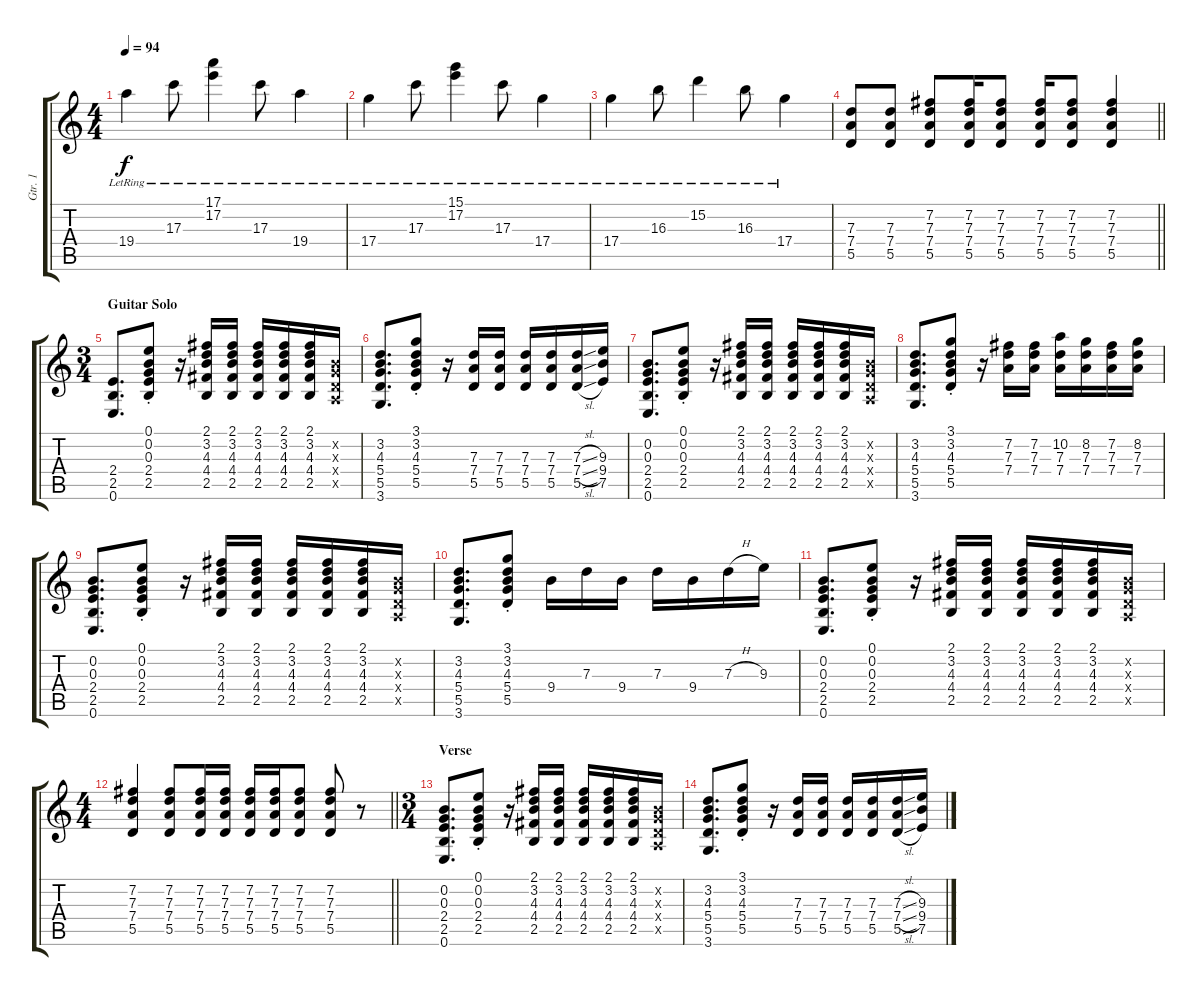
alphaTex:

\track ("Gtr. 1" "Gtr. 1") {instrument electricguitarclean}
\staff {score tabs}
\tuning (E4 B3 G3 D3 A2 E2) {hide}
\ts (4 4)
\tempo 94
\clef g2
\ks c
19.4{lr}.4{dy f} 17.3{lr}.8 (17.1{lr} 17.2{lr}).4 17.3{lr}.8 19.4{lr}.4 |
17.4{lr}.4 17.3{lr}.8 (15.1{lr} 17.2{lr}).4 17.3{lr}.8 17.4{lr}.4 |
17.4{lr}.4 16.3{lr}.8 15.2{lr}.4 16.3{lr}.8 17.4{lr}.4 |
\barLineRight lightlight
(7.3 7.4 5.5).8 (7.3 7.4 5.5).8 (7.2 7.3 7.4 5.5).8 (7.2 7.3 7.4 5.5).16 (7.2 7.3 7.4 5.5).8 (7.2 7.3 7.4 5.5).16 (7.2 7.3 7.4 5.5).8 (7.2 7.3 7.4 5.5).4 |
\ts (3 4)
\section ("" "Guitar Solo")
(2.4 2.5 0.6).8{d} (0.1{st} 0.2{st} 0.3{st} 2.4{st} 2.5{st}).8 r.16 (2.1 3.2 4.3 4.4 2.5).16 (2.1 3.2 4.3 4.4 2.5).16 (2.1 3.2 4.3 4.4 2.5).16 (2.1 3.2 4.3 4.4 2.5).16 (2.1 3.2 4.3 4.4 2.5).16 (0.2{x} 0.3{x} 0.4{x} 0.5{x}).16 |
(3.2 4.3 5.4 5.5 3.6).8{d} (3.1{st} 3.2{st} 4.3{st} 5.4{st} 5.5{st}).8 r.16 (7.3 7.4 5.5).16 (7.3 7.4 5.5).16 (7.3 7.4 5.5).16 (7.3 7.4 5.5).16 (7.3{sl} 7.4{sl} 5.5{sl}).16 (9.3 9.4 7.5).16 |
(0.2 0.3 2.4 2.5 0.6).8{d} (0.1{st} 0.2{st} 0.3{st} 2.4{st} 2.5{st}).8 r.16 (2.1 3.2 4.3 4.4 2.5).16 (2.1 3.2 4.3 4.4 2.5).16 (2.1 3.2 4.3 4.4 2.5).16 (2.1 3.2 4.3 4.4 2.5).16 (2.1 3.2 4.3 4.4 2.5).16 (0.2{x} 0.3{x} 0.4{x} 0.5{x}).16 |
(3.2 4.3 5.4 5.5 3.6).8{d} (3.1{st} 3.2{st} 4.3{st} 5.4{st} 5.5{st}).8 r.16 (7.2 7.3 7.4).16 (7.2 7.3 7.4).16 (10.2 7.3 7.4).16 (8.2 7.3 7.4).16 (7.2 7.3 7.4).16 (8.2 7.3 7.4).16 |
(0.2 0.3 2.4 2.5 0.6).8{d} (0.1{st} 0.2{st} 0.3{st} 2.4{st} 2.5{st}).8 r.16 (2.1 3.2 4.3 4.4 2.5).16 (2.1 3.2 4.3 4.4 2.5).16 (2.1 3.2 4.3 4.4 2.5).16 (2.1 3.2 4.3 4.4 2.5).16 (2.1 3.2 4.3 4.4 2.5).16 (0.2{x} 0.3{x} 0.4{x} 0.5{x}).16 |
(3.2 4.3 5.4 5.5 3.6).8{d} (3.1{st} 3.2{st} 4.3{st} 5.4{st} 5.5{st}).8 9.4.16 7.3.16 9.4.16 7.3.16 9.4.16 7.3{h}.16 9.3.16 |
(0.2 0.3 2.4 2.5 0.6).8{d} (0.1{st} 0.2{st} 0.3{st} 2.4{st} 2.5{st}).8 r.16 (2.1 3.2 4.3 4.4 2.5).16 (2.1 3.2 4.3 4.4 2.5).16 (2.1 3.2 4.3 4.4 2.5).16 (2.1 3.2 4.3 4.4 2.5).16 (2.1 3.2 4.3 4.4 2.5).16 (0.2{x} 0.3{x} 0.4{x} 0.5{x}).16 |
\ts (4 4)
\barLineRight lightlight
(7.2 7.3 7.4 5.5).4 (7.2 7.3 7.4 5.5).8 (7.2 7.3 7.4 5.5).16 (7.2 7.3 7.4 5.5).16 (7.2 7.3 7.4 5.5).16 (7.2 7.3 7.4 5.5).16 (7.2 7.3 7.4 5.5).8 (7.2 7.3 7.4 5.5).8 r.8 |
\ts (3 4)
\section ("" "Verse")
(0.2 0.3 2.4 2.5 0.6).8{d} (0.1{st} 0.2{st} 0.3{st} 2.4{st} 2.5{st}).8 r.16 (2.1 3.2 4.3 4.4 2.5).16 (2.1 3.2 4.3 4.4 2.5).16 (2.1 3.2 4.3 4.4 2.5).16 (2.1 3.2 4.3 4.4 2.5).16 (2.1 3.2 4.3 4.4 2.5).16 (0.2{x} 0.3{x} 0.4{x} 0.5{x}).16 |
(3.2 4.3 5.4 5.5 3.6).8{d} (3.1{st} 3.2{st} 4.3{st} 5.4{st} 5.5{st}).8 r.16 (7.3 7.4 5.5).16 (7.3 7.4 5.5).16 (7.3 7.4 5.5).16 (7.3 7.4 5.5).16 (7.3{sl} 7.4{sl} 5.5{sl}).16 (9.3 9.4 7.5).16
